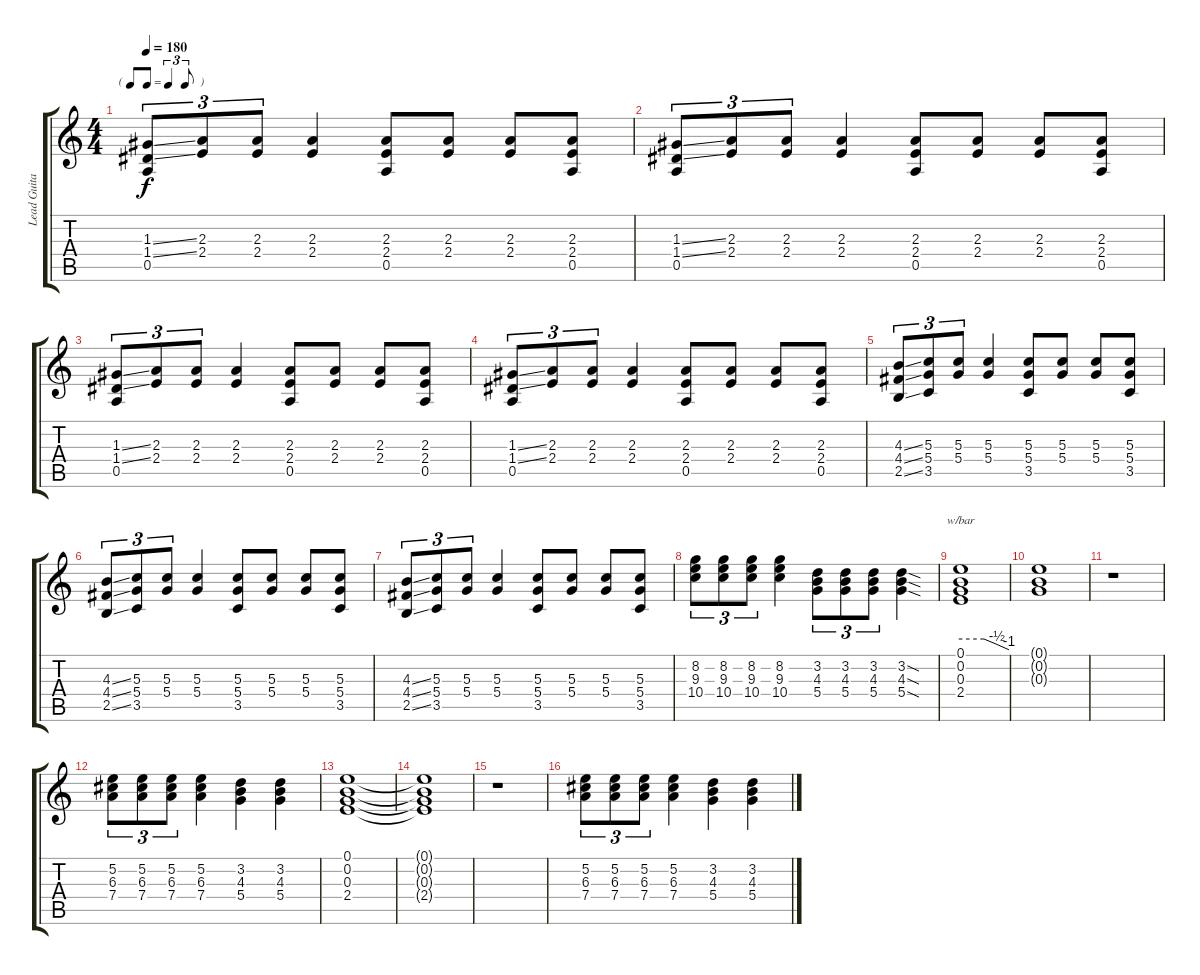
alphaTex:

\track ("Lead Guitar 2" "Lead Guita") {instrument overdrivenguitar}
\staff {score tabs}
\tuning (E4 B3 G3 D3 A2 E2) {hide}
\ts (4 4)
\tf triplet8th
\tempo 180
\clef g2
\ks c
(1.3{ss} 1.4{ss} 0.5).8{tu (3 2) dy f volume 10} (2.3 2.4).8{tu (3 2)} (2.3 2.4).8{tu (3 2)} (2.3 2.4).4 (2.3 2.4 0.5).8 (2.3 2.4).8 (2.3 2.4).8 (2.3 2.4 0.5).8 |
(1.3{ss} 1.4{ss} 0.5).8{tu (3 2)} (2.3 2.4).8{tu (3 2)} (2.3 2.4).8{tu (3 2)} (2.3 2.4).4 (2.3 2.4 0.5).8 (2.3 2.4).8 (2.3 2.4).8 (2.3 2.4 0.5).8 |
(1.3{ss} 1.4{ss} 0.5).8{tu (3 2)} (2.3 2.4).8{tu (3 2)} (2.3 2.4).8{tu (3 2)} (2.3 2.4).4 (2.3 2.4 0.5).8 (2.3 2.4).8 (2.3 2.4).8 (2.3 2.4 0.5).8 |
(1.3{ss} 1.4{ss} 0.5).8{tu (3 2)} (2.3 2.4).8{tu (3 2)} (2.3 2.4).8{tu (3 2)} (2.3 2.4).4 (2.3 2.4 0.5).8 (2.3 2.4).8 (2.3 2.4).8 (2.3 2.4 0.5).8 |
(4.3{ss} 4.4{ss} 2.5{ss}).8{tu (3 2)} (5.3 5.4 3.5).8{tu (3 2)} (5.3 5.4).8{tu (3 2)} (5.3 5.4).4 (5.3 5.4 3.5).8 (5.3 5.4).8 (5.3 5.4).8 (5.3 5.4 3.5).8 |
(4.3{ss} 4.4{ss} 2.5{ss}).8{tu (3 2)} (5.3 5.4 3.5).8{tu (3 2)} (5.3 5.4).8{tu (3 2)} (5.3 5.4).4 (5.3 5.4 3.5).8 (5.3 5.4).8 (5.3 5.4).8 (5.3 5.4 3.5).8 |
(4.3{ss} 4.4{ss} 2.5{ss}).8{tu (3 2)} (5.3 5.4 3.5).8{tu (3 2)} (5.3 5.4).8{tu (3 2)} (5.3 5.4).4 (5.3 5.4 3.5).8 (5.3 5.4).8 (5.3 5.4).8 (5.3 5.4 3.5).8 |
(8.2 9.3 10.4).8{tu (3 2)} (8.2 9.3 10.4).8{tu (3 2)} (8.2 9.3 10.4).8{tu (3 2)} (8.2 9.3 10.4).4 (3.2 4.3 5.4).8{tu (3 2)} (3.2 4.3 5.4).8{tu (3 2)} (3.2 4.3 5.4).8{tu (3 2)} (3.2{sod} 4.3{sod} 5.4{sod}).4 |
(0.1 0.2 0.3 2.4).1{tbe (custom default 0 0 29 0 45 -2 60 -4) volume 0} |
(0.1{t} 0.2{t} 0.3{t}).1 |
r.1 |
(5.2 6.3 7.4).8{tu (3 2)} (5.2 6.3 7.4).8{tu (3 2)} (5.2 6.3 7.4).8{tu (3 2)} (5.2 6.3 7.4).4 (3.2 4.3 5.4).4 (3.2 4.3 5.4).4 |
(0.1 0.2 0.3 2.4).1{volume 0} |
(0.1{t} 0.2{t} 0.3{t} 2.4{t}).1 |
r.1 |
(5.2 6.3 7.4).8{tu (3 2)} (5.2 6.3 7.4).8{tu (3 2)} (5.2 6.3 7.4).8{tu (3 2)} (5.2 6.3 7.4).4 (3.2 4.3 5.4).4 (3.2 4.3 5.4).4
